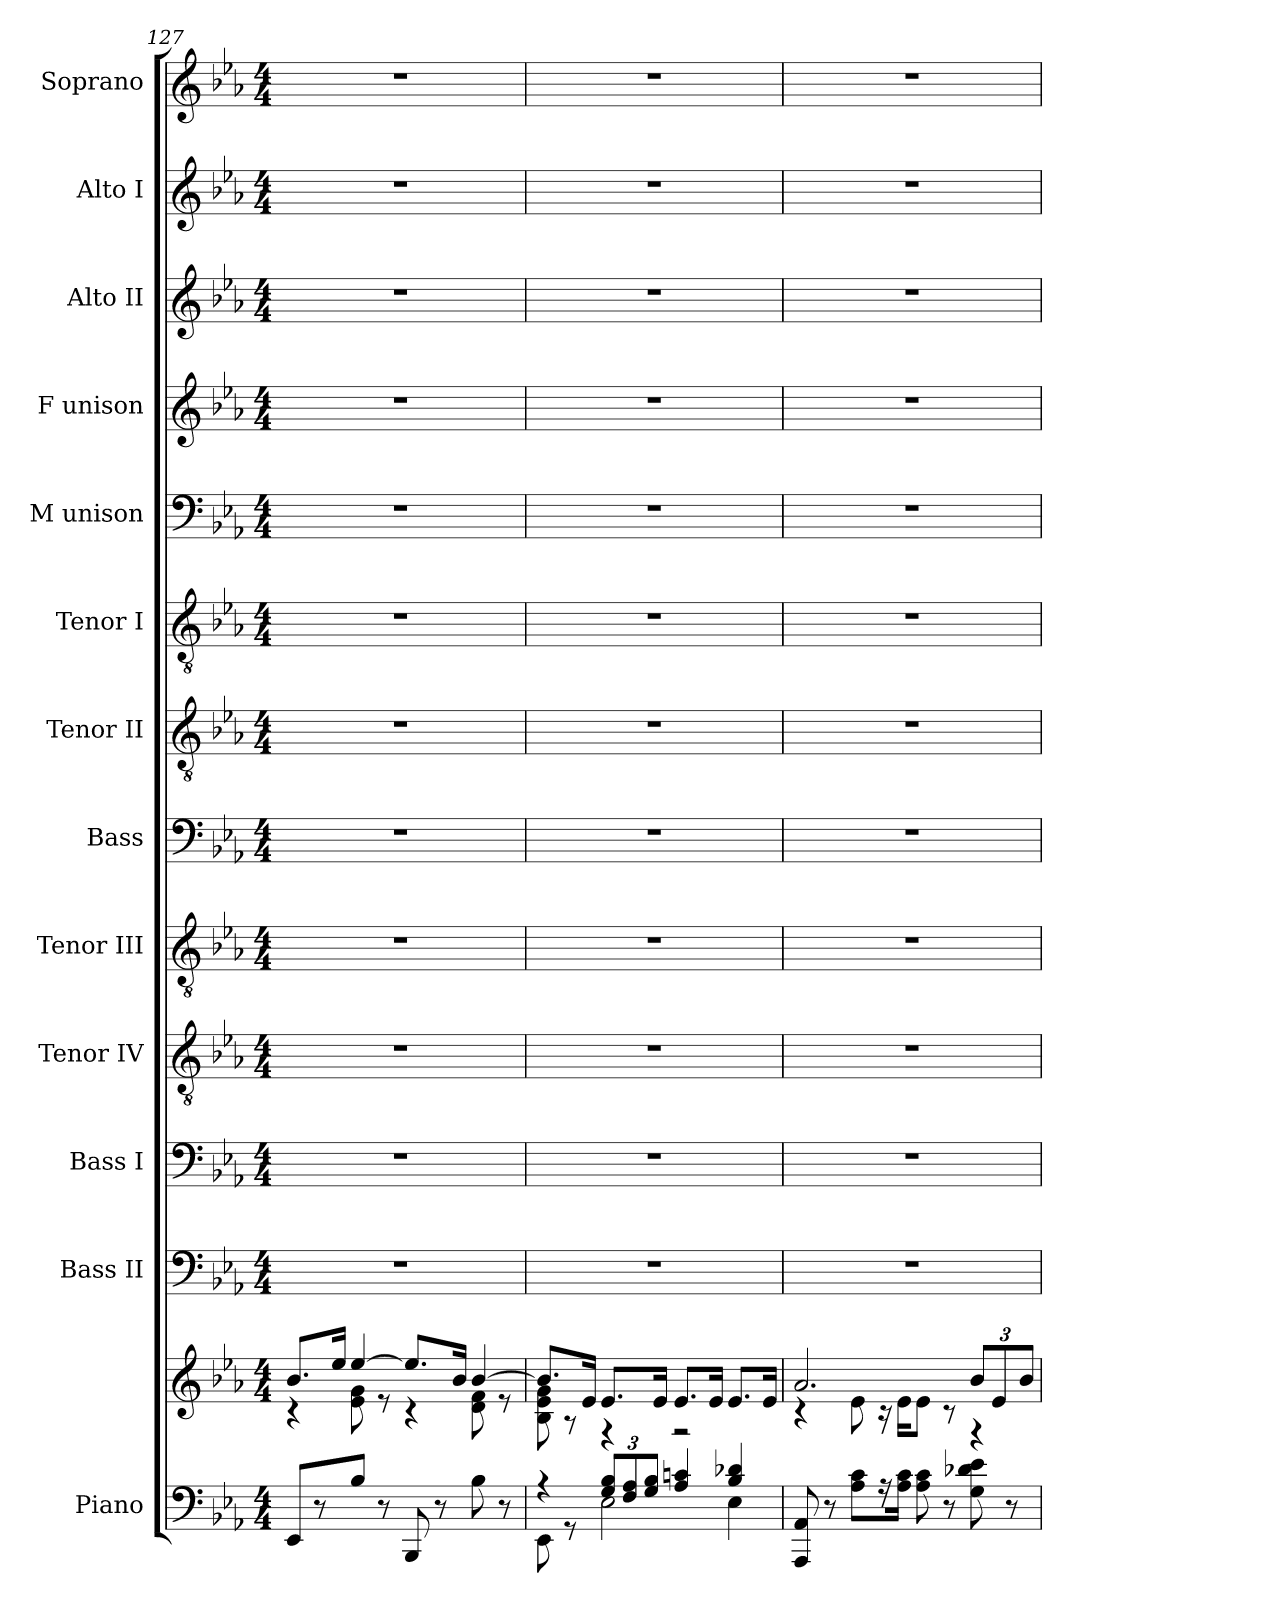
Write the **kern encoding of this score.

**kern	**kern	**kern	**kern	**kern	**kern	**kern	**kern	**kern	**kern	**kern	**kern	**kern	**kern
*part13	*part13	*part12	*part11	*part10	*part9	*part8	*part7	*part6	*part5	*part4	*part3	*part2	*part1
*staff14	*staff13	*staff12	*staff11	*staff10	*staff9	*staff8	*staff7	*staff6	*staff5	*staff4	*staff3	*staff2	*staff1
*I"Piano	*	*I"Bass II	*I"Bass I	*I"Tenor IV	*I"Tenor III	*I"Bass	*I"Tenor II	*I"Tenor I	*I"M unison	*I"F unison	*I"Alto II	*I"Alto I	*I"Soprano
*I'Pno.	*	*I'B.II	*I'B.I	*I'T.IV	*I'T.III	*I'B.	*I'T.II	*I'T.I	*I'M.u.	*I'F.u.	*I'A.II	*I'A.I	*I'S.
*clefF4	*clefG2	*clefF4	*clefF4	*clefGv2	*clefGv2	*clefF4	*clefGv2	*clefGv2	*clefF4	*clefG2	*clefG2	*clefG2	*clefG2
*k[b-e-a-]	*k[b-e-a-]	*k[b-e-a-]	*k[b-e-a-]	*k[b-e-a-]	*k[b-e-a-]	*k[b-e-a-]	*k[b-e-a-]	*k[b-e-a-]	*k[b-e-a-]	*k[b-e-a-]	*k[b-e-a-]	*k[b-e-a-]	*k[b-e-a-]
*M4/4	*M4/4	*M4/4	*M4/4	*M4/4	*M4/4	*M4/4	*M4/4	*M4/4	*M4/4	*M4/4	*M4/4	*M4/4	*M4/4
=127	=127	=127	=127	=127	=127	=127	=127	=127	=127	=127	=127	=127	=127
*	*^	*	*	*	*	*	*	*	*	*	*	*	*
8EE-/L	8.b-/L	4r	1r	1r	1r	1r	1r	1r	1r	1r	1r	1r	1r	1r
8r	.	.	.	.	.	.	.	.	.	.	.	.	.	.
.	16ee-/Jk	.	.	.	.	.	.	.	.	.	.	.	.	.
8B-/J	[4ee-/	8e-\ 8g\	.	.	.	.	.	.	.	.	.	.	.	.
8r	.	8r	.	.	.	.	.	.	.	.	.	.	.	.
8BBB-/	8.ee-/L]	4r	.	.	.	.	.	.	.	.	.	.	.	.
8r	.	.	.	.	.	.	.	.	.	.	.	.	.	.
.	16b-/Jk	.	.	.	.	.	.	.	.	.	.	.	.	.
8B-\	[4b-/	8d\ 8f\	.	.	.	.	.	.	.	.	.	.	.	.
8r	.	8r	.	.	.	.	.	.	.	.	.	.	.	.
=128	=128	=128	=128	=128	=128	=128	=128	=128	=128	=128	=128	=128	=128	=128
*^	*	*	*	*	*	*	*	*	*	*	*	*	*	*
4r	8EE-\	8.b-/L]	8B-\ 8e-\ 8g\	1r	1r	1r	1r	1r	1r	1r	1r	1r	1r	1r	1r
.	8r	.	8r	.	.	.	.	.	.	.	.	.	.	.	.
.	.	16e-/Jk	.	.	.	.	.	.	.	.	.	.	.	.	.
*Xbrackettup	*	*	*	*	*	*	*	*	*	*	*	*	*	*	*
12G/ 12B-/L	2E-\	8.e-/L	4r	.	.	.	.	.	.	.	.	.	.	.	.
12F/ 12A-/	.	.	.	.	.	.	.	.	.	.	.	.	.	.	.
12G/ 12B-/J	.	.	.	.	.	.	.	.	.	.	.	.	.	.	.
.	.	16e-/Jk	.	.	.	.	.	.	.	.	.	.	.	.	.
4A-/ 4cn/	.	8.e-/L	2r	.	.	.	.	.	.	.	.	.	.	.	.
.	.	16e-/Jk	.	.	.	.	.	.	.	.	.	.	.	.	.
4B-/ 4d-X/	4E-\	8.e-/L	.	.	.	.	.	.	.	.	.	.	.	.	.
.	.	16e-/Jk	.	.	.	.	.	.	.	.	.	.	.	.	.
*v	*v	*	*	*	*	*	*	*	*	*	*	*	*	*	*
!!LO:LB:g=z
=129	=129	=129	=129	=129	=129	=129	=129	=129	=129	=129	=129	=129	=129	=129
8AAA-/ 8AA-/	2.a-/	4r	1r	1r	1r	1r	1r	1r	1r	1r	1r	1r	1r	1r
8r	.	.	.	.	.	.	.	.	.	.	.	.	.	.
8A-\ 8c\L	.	8e-\	.	.	.	.	.	.	.	.	.	.	.	.
16r	.	16r	.	.	.	.	.	.	.	.	.	.	.	.
16A-\ 16c\Jk	.	16e-\KL	.	.	.	.	.	.	.	.	.	.	.	.
8A-\ 8c\	.	8e-\J	.	.	.	.	.	.	.	.	.	.	.	.
8r	.	8r	.	.	.	.	.	.	.	.	.	.	.	.
*	*Xbrackettup	*	*	*	*	*	*	*	*	*	*	*	*	*
8G\ 8d-X\ 8e-\	12b-/L	4r	.	.	.	.	.	.	.	.	.	.	.	.
.	12e-/	.	.	.	.	.	.	.	.	.	.	.	.	.
8r	.	.	.	.	.	.	.	.	.	.	.	.	.	.
.	12b-/J	.	.	.	.	.	.	.	.	.	.	.	.	.
*	*v	*v	*	*	*	*	*	*	*	*	*	*	*	*
=	=	=	=	=	=	=	=	=	=	=	=	=	=
*-	*-	*-	*-	*-	*-	*-	*-	*-	*-	*-	*-	*-	*-
